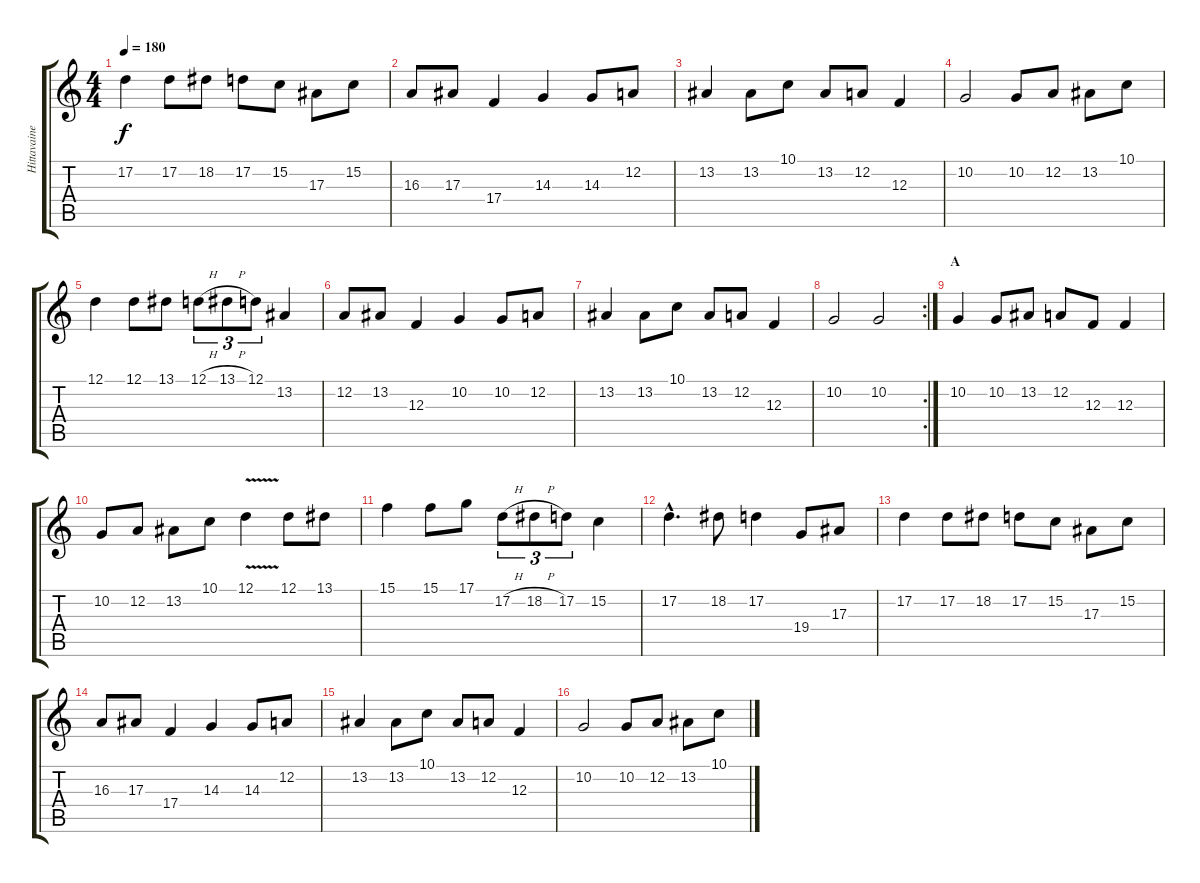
\track ("Hittavainen" "Hittavaine") {instrument violin}
\staff {score tabs}
\tuning (D4 A3 F3 C3 G2 D2) {hide}
\ts (4 4)
\tempo 180
\clef g2
\ks c
17.2.4{dy f} 17.2.8 18.2.8 17.2.8 15.2.8 17.3.8 15.2.8 |
16.3.8 17.3.8 17.4.4 14.3.4 14.3.8 12.2.8 |
13.2.4 13.2.8 10.1.8 13.2.8 12.2.8 12.3.4 |
10.2.2 10.2.8 12.2.8 13.2.8 10.1.8 |
12.1.4 12.1.8 13.1.8 12.1{h}.8{tu (3 2)} 13.1{h}.8{tu (3 2)} 12.1.8{tu (3 2)} 13.2.4 |
12.2.8 13.2.8 12.3.4 10.2.4 10.2.8 12.2.8 |
13.2.4 13.2.8 10.1.8 13.2.8 12.2.8 12.3.4 |
\rc 2
10.2.2 10.2.2 |
\section ("" "A")
10.2.4{volume 13} 10.2.8 13.2.8 12.2.8 12.3.8 12.3.4 |
10.2.8 12.2.8 13.2.8 10.1.8 12.1{v}.4 12.1.8 13.1.8 |
15.1.4 15.1.8 17.1.8 17.2{h}.8{tu (3 2)} 18.2{h}.8{tu (3 2)} 17.2.8{tu (3 2)} 15.2.4 |
17.2{hac}.4{d} 18.2.8 17.2.4 19.4.8 17.3.8 |
17.2.4 17.2.8 18.2.8 17.2.8 15.2.8 17.3.8 15.2.8 |
16.3.8 17.3.8 17.4.4 14.3.4 14.3.8 12.2.8 |
13.2.4 13.2.8 10.1.8 13.2.8 12.2.8 12.3.4 |
10.2.2 10.2.8 12.2.8 13.2.8 10.1.8
